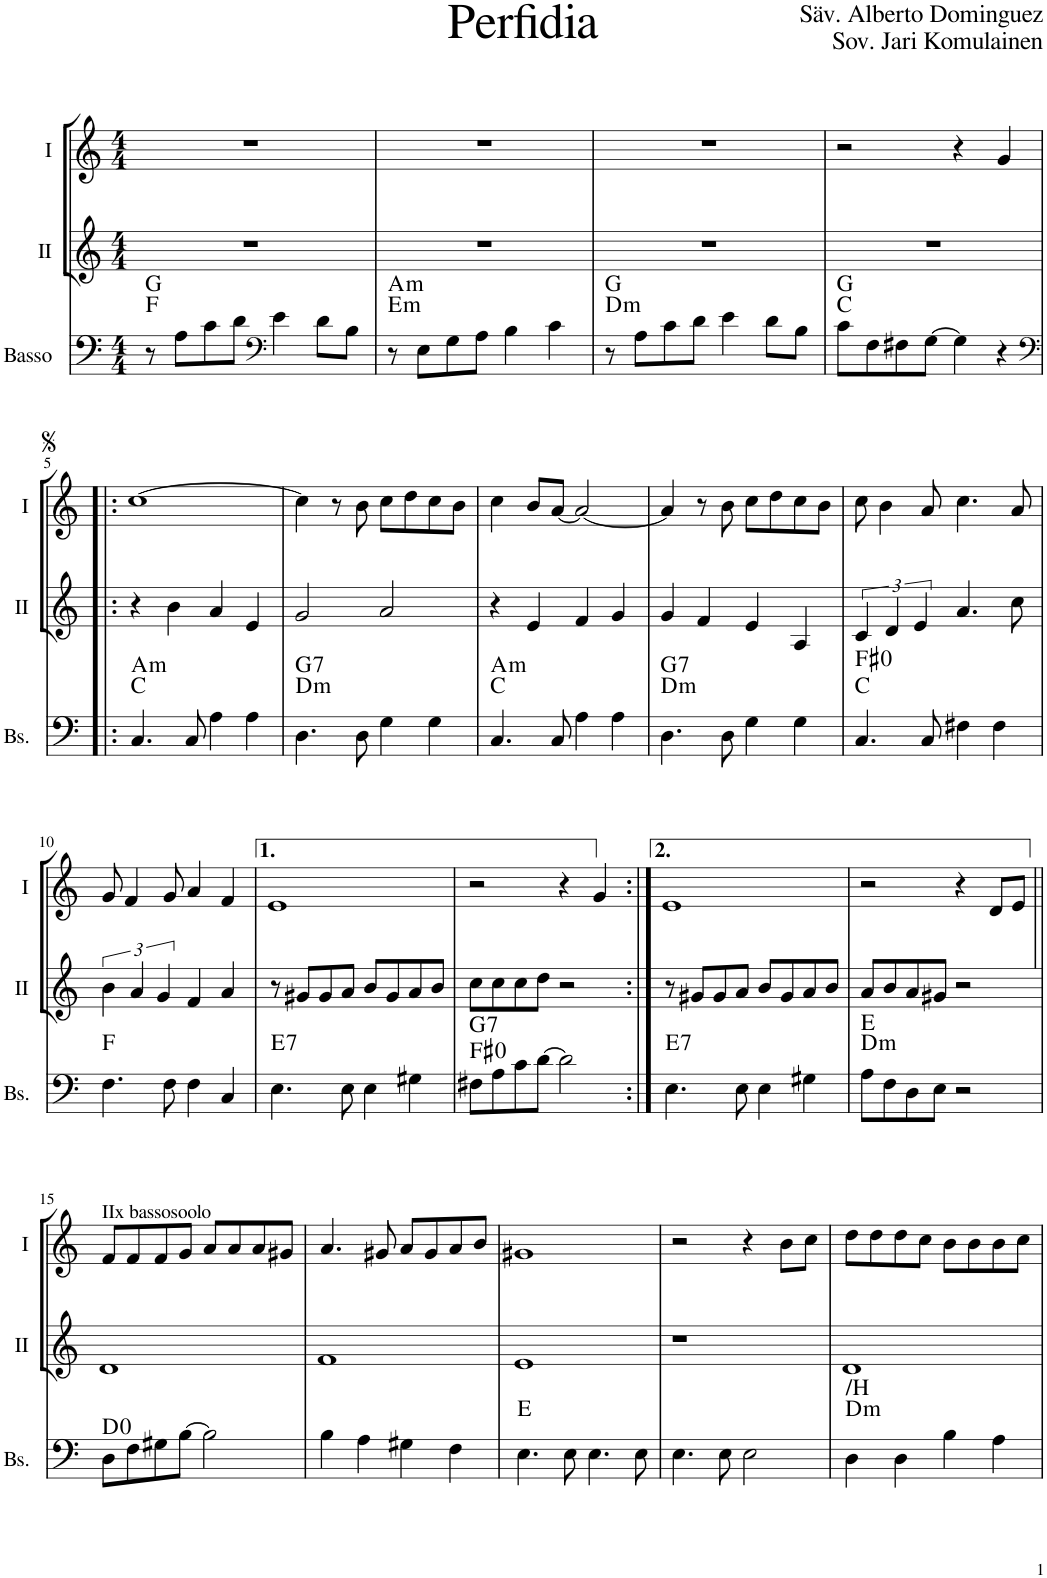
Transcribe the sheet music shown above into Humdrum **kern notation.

**kern	**harte	**kern	**kern
*part3	*part3	*part2	*part1
*staff3	*	*staff2	*staff1
*I"Basso	*	*I"II	*I"I
*I'Bs.	*	*I'II	*I'I
*clefF4	*	*clefG2	*clefG2
*Trd7c12	*	*	*
*k[]	*	*k[]	*k[]
*M4/4	*	*M4/4	*M4/4
=1	=1	=1	=1
8r	F:maj G:maj	1r	1r
8A\L	.	.	.
8c\	.	.	.
8d\J	.	.	.
*clefF4	*	*	*
4e\	.	.	.
8d\L	.	.	.
8B\J	.	.	.
=2	=2	=2	=2
!	!LO:H:n=1:kt=m	!	!
!	!LO:H:n=2:kt=m	!	!
8r	E:min A:min	1r	1r
8E\L	.	.	.
8G\	.	.	.
8A\J	.	.	.
4B\	.	.	.
4c\	.	.	.
=3	=3	=3	=3
!	!LO:H:n=1:kt=m	!	!
8r	D:min G:maj	1r	1r
8A\L	.	.	.
8c\	.	.	.
8d\J	.	.	.
4e\	.	.	.
8d\L	.	.	.
8B\J	.	.	.
=4	=4	=4	=4
8c\L	C:maj G:maj	1r	2r
8F\	.	.	.
8F#X\	.	.	.
[8G\J	.	.	.
4G\]	.	.	4r
4r	.	.	4g/
!!LO:LB:g=z
=5!|:	=5!|:	=5!|:	=5!|:
*clefF4	*	*	*
!	!LO:H:n=2:kt=m	!	!
4.C/	C:maj A:min	4r	[1cc
.	.	4b\	.
8C/	.	.	.
4A\	.	4a/	.
4A\	.	4e/	.
=6	=6	=6	=6
!	!LO:H:n=1:kt=m	!	!
!	!LO:H:n=2:kt=7	!	!
4.D\	D:min G:7	2g/	4cc\]
.	.	.	8r
8D\	.	.	8b\
4G\	.	2a/	8cc\L
.	.	.	8dd\
4G\	.	.	8cc\
.	.	.	8b\J
=7	=7	=7	=7
!	!LO:H:n=2:kt=m	!	!
4.C/	C:maj A:min	4r	4cc\
.	.	4e/	8b/L
8C/	.	.	[8a/J
4A\	.	4f/	2a/_
4A\	.	4g/	.
=8	=8	=8	=8
!	!LO:H:n=1:kt=m	!	!
!	!LO:H:n=2:kt=7	!	!
4.D\	D:min G:7	4g/	4a/]
.	.	4f/	8r
8D\	.	.	8b\
4G\	.	4e/	8cc\L
.	.	.	8dd\
4G\	.	4A/	8cc\
.	.	.	8b\J
=9	=9	=9	=9
4.C/	C:maj F#:hdim7	6c/	8cc\
.	.	.	4b\
.	.	6d/	.
.	.	6e/	.
8C/	.	.	8a/
4F#X\	.	4.a/	4.cc\
4F#\	.	.	.
.	.	8cc\	8a/
!!LO:LB:g=z
=10	=10	=10	=10
4.F\	F:maj	6b\	8g/
.	.	.	4f/
.	.	6a/	.
.	.	6g/	.
8F\	.	.	8g/
4F\	.	4f/	4a/
4C/	.	4a/	4f/
=11	=11	=11	=11
!	!LO:H:kt=7	!	!
4.E\	E:7	8r	1e
.	.	8g#X/L	.
.	.	8g#/	.
8E\	.	8a/J	.
4E\	.	8b/L	.
.	.	8g#/	.
4G#X\	.	8a/	.
.	.	8b/J	.
=12	=12	=12	=12
!	!LO:H:n=2:kt=7	!	!
8F#X\L	F#:hdim7 G:7	8cc\L	2r
8A\	.	8cc\	.
8c\	.	8cc\	.
[8d\J	.	8dd\J	.
2d\]	.	2r	4r
.	.	.	4g/
=13:|!	=13:|!	=13:|!	=13:|!
!	!LO:H:kt=7	!	!
4.E\	E:7	8r	1e
.	.	8g#X/L	.
.	.	8g#/	.
8E\	.	8a/J	.
4E\	.	8b/L	.
.	.	8g#/	.
4G#X\	.	8a/	.
.	.	8b/J	.
=14	=14	=14	=14
!	!LO:H:n=1:kt=m	!	!
8A\L	D:min E:maj	8a/L	2r
8F\	.	8b/	.
8D\	.	8a/	.
8E\J	.	8g#X/J	.
2r	.	2r	4r
.	.	.	8d/L
.	.	.	8e/J
!!LO:LB:g=z
=15||	=15||	=15||	=15||
!	!	!	!LO:TX:a:t=IIx bassosoolo
8D\L	D:hdim7	1d	8f/L
8F\	.	.	8f/
8G#X\	.	.	8f/
[8B\J	.	.	8g/J
2B\]	.	.	8a/L
.	.	.	8a/
.	.	.	8a/
.	.	.	8g#X/J
=16	=16	=16	=16
4B\	.	1f	4.a/
4A\	.	.	.
.	.	.	8g#X/
4G#X\	.	.	8a/L
.	.	.	8g#/
4F\	.	.	8a/
.	.	.	8b/J
=17	=17	=17	=17
4.E\	E:maj	1e	1g#X
8E\	.	.	.
4.E\	.	.	.
8E\	.	.	.
=18	=18	=18	=18
4.E\	.	1r	2r
8E\	.	.	.
2E\	.	.	4r
.	.	.	8b\L
.	.	.	8cc\J
=19	=19	=19	=19
!	!LO:H:n=1:kt=m	!	!
!	!LO:H:n=2:kt=/H	!	!
4D\	D:min N	1d	8dd\L
.	.	.	8dd\
4D\	.	.	8dd\
.	.	.	8cc\J
4B\	.	.	8b\L
.	.	.	8b\
4A\	.	.	8b\
.	.	.	8cc\J
=	=	=	=
*-	*-	*-	*-
